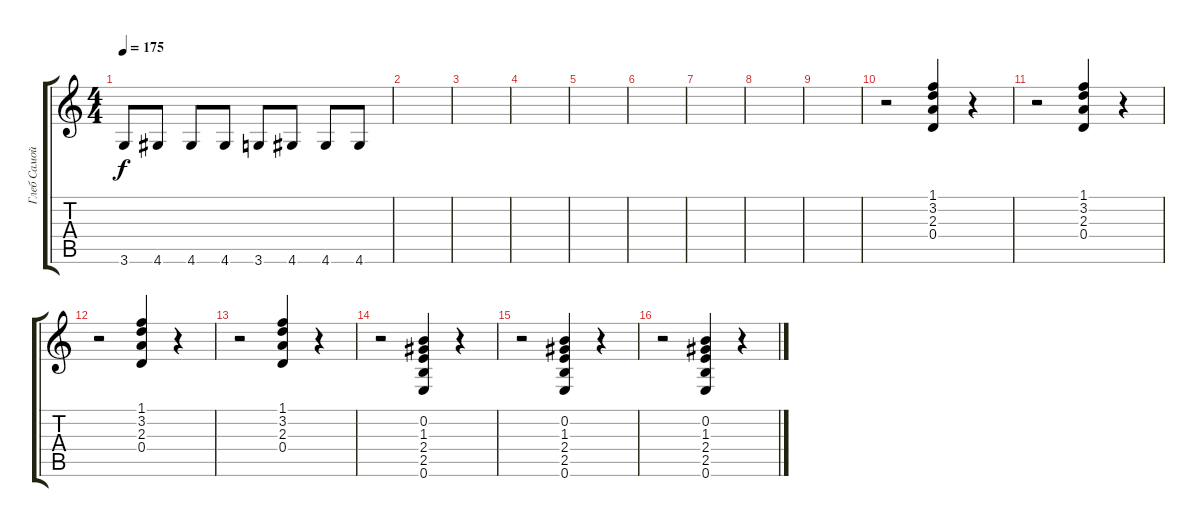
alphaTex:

\track ("Глеб Самойлов" "Глеб Самой") {instrument distortionguitar}
\staff {score tabs}
\tuning (E4 B3 G3 D3 A2 E2) {hide}
\ts (4 4)
\tempo 175
\clef g2
\ks c
3.6.8{dy f} 4.6.8 4.6.8 4.6.8 3.6.8 4.6.8 4.6.8 4.6.8 |
|
|
|
|
|
|
|
|
r.2 (1.1 3.2 2.3 0.4).4 r.4 |
r.2 (1.1 3.2 2.3 0.4).4 r.4 |
r.2 (1.1 3.2 2.3 0.4).4 r.4 |
r.2 (1.1 3.2 2.3 0.4).4 r.4 |
r.2 (0.2 1.3 2.4 2.5 0.6).4 r.4 |
r.2 (0.2 1.3 2.4 2.5 0.6).4 r.4 |
r.2 (0.2 1.3 2.4 2.5 0.6).4 r.4
